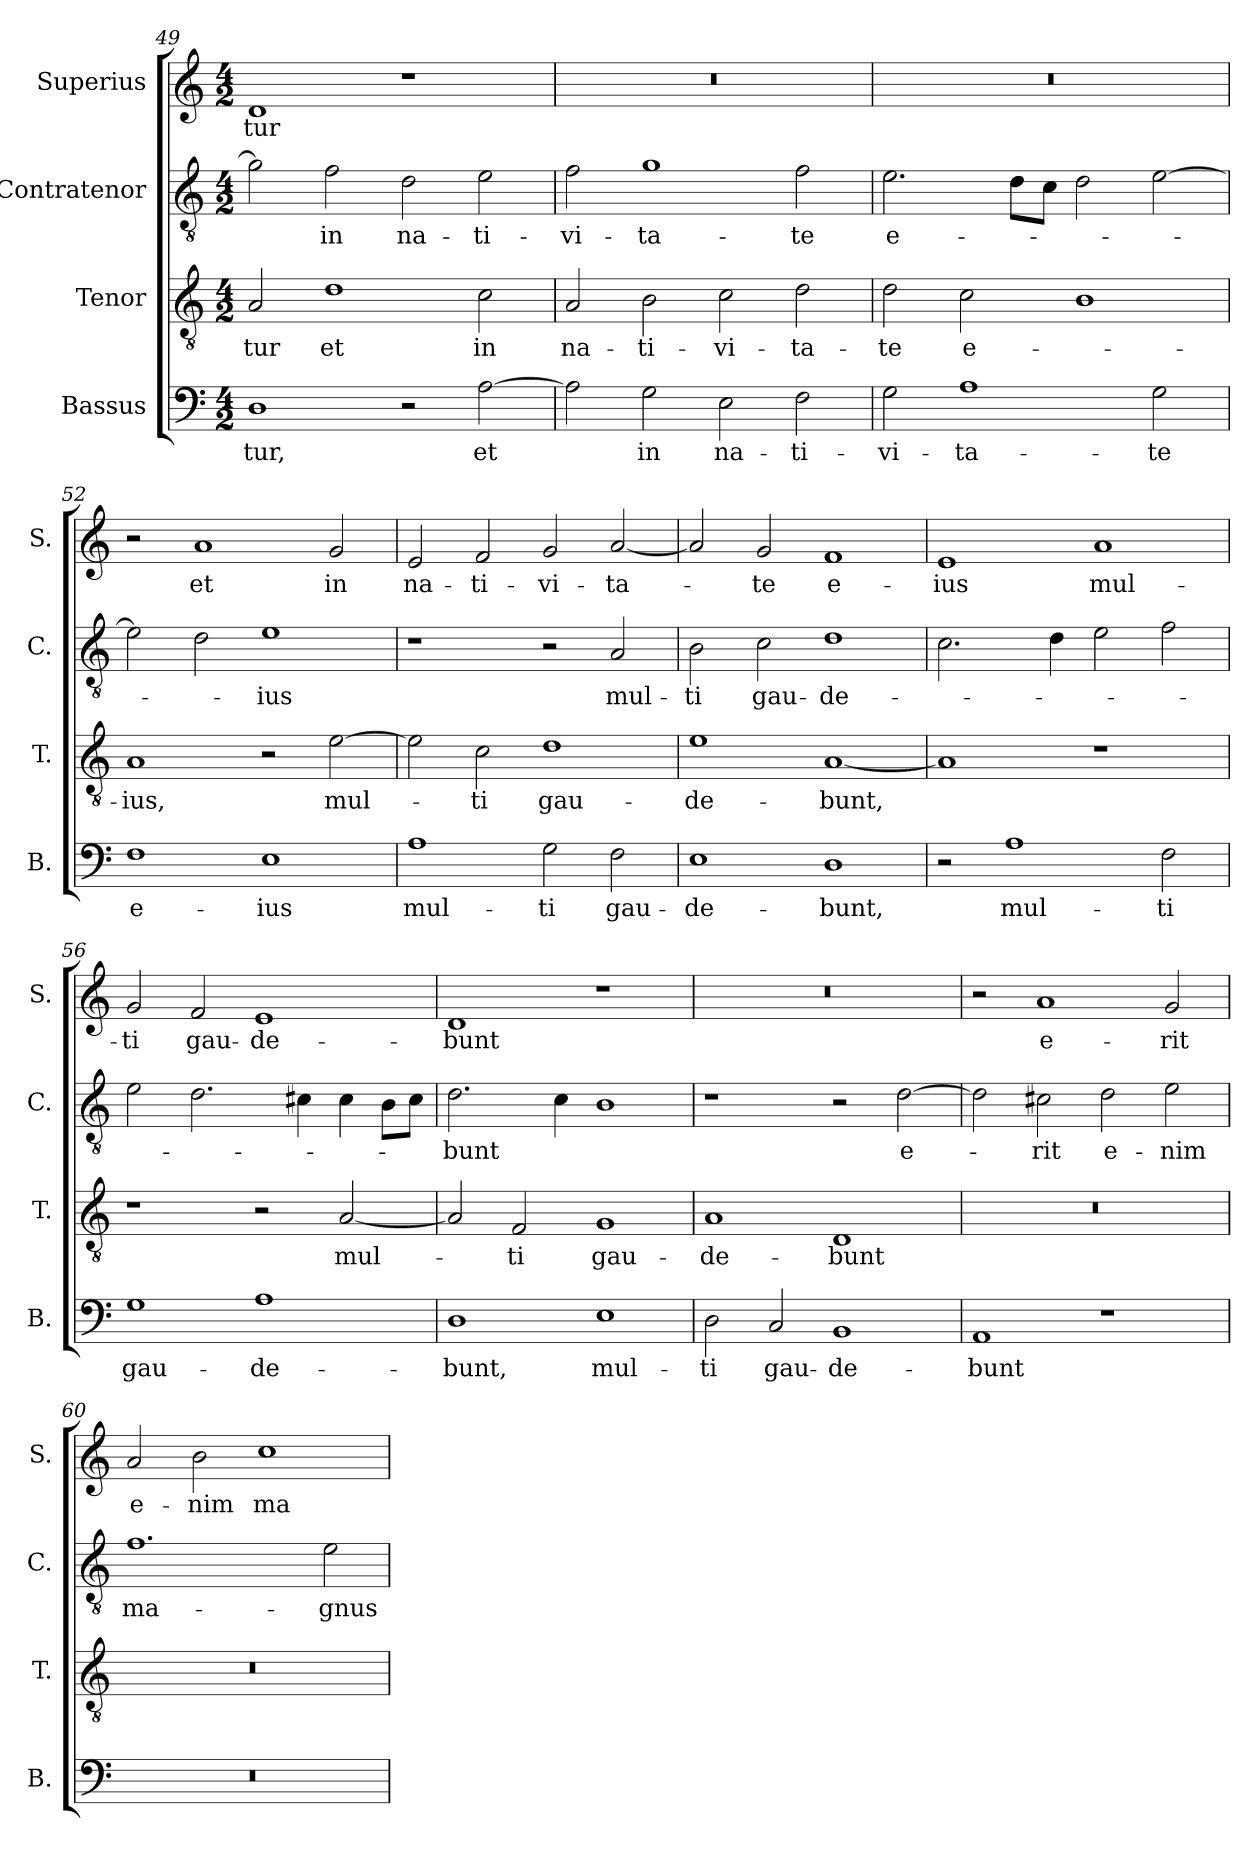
**kern	**text	**kern	**text	**kern	**text	**kern	**text
*part4	*part4	*part3	*part3	*part2	*part2	*part1	*part1
*staff4	*staff4	*staff3	*staff3	*staff2	*staff2	*staff1	*staff1
*I"Bassus	*	*I"Tenor	*	*I"Contratenor	*	*I"Superius	*
*I'B.	*	*I'T.	*	*I'C.	*	*I'S.	*
*clefF4	*	*clefGv2	*	*clefGv2	*	*clefG2	*
*k[]	*	*k[]	*	*k[]	*	*k[]	*
*M4/2	*	*M4/2	*	*M4/2	*	*M4/2	*
=49	=49	=49	=49	=49	=49	=49	=49
!	!LO:LY:b	!	!LO:LY:b	!	!	!	!LO:LY:b
1D	-tur,	2A/	-tur	2g\]	.	1d	-tur
!	!	!	!LO:LY:b	!	!LO:LY:b	!	!
.	.	1d	et	2f\	in	.	.
!	!	!	!	!	!LO:LY:b	!	!
2r	.	.	.	2d\	na-	1r	.
!	!LO:LY:b	!	!LO:LY:b	!	!LO:LY:b	!	!
[2A\	et	2c\	in	2e\	-ti-	.	.
=50	=50	=50	=50	=50	=50	=50	=50
!	!	!	!LO:LY:b	!	!LO:LY:b	!	!
2A\]	.	2A/	na-	2f\	-vi-	0r	.
!	!LO:LY:b	!	!LO:LY:b	!	!LO:LY:b	!	!
2G\	in	2B\	-ti-	1g	-ta-	.	.
!	!LO:LY:b	!	!LO:LY:b	!	!	!	!
2E\	na-	2c\	-vi-	.	.	.	.
!	!LO:LY:b	!	!LO:LY:b	!	!LO:LY:b	!	!
2F\	-ti-	2d\	-ta-	2f\	-te	.	.
!!LO:LB:g=z
=51	=51	=51	=51	=51	=51	=51	=51
!	!LO:LY:b	!	!LO:LY:b	!	!LO:LY:b	!	!
2G\	-vi-	2d\	-te	2.e\	e-	0r	.
!	!LO:LY:b	!	!LO:LY:b	!	!	!	!
1A	-ta-	2c\	e-	.	.	.	.
.	.	.	.	8d\L	.	.	.
.	.	.	.	8c\J	.	.	.
.	.	1B	.	2d\	.	.	.
!	!LO:LY:b	!	!	!	!	!	!
2G\	-te	.	.	[2e\	.	.	.
=52	=52	=52	=52	=52	=52	=52	=52
!	!LO:LY:b	!	!LO:LY:b	!	!	!	!
1F	e-	1A	-ius,	2e\]	.	2r	.
!	!	!	!	!	!	!	!LO:LY:b
.	.	.	.	2d\	.	1a	et
!	!LO:LY:b	!	!	!	!LO:LY:b	!	!
1E	-ius	2r	.	1e	-ius	.	.
!	!	!	!LO:LY:b	!	!	!	!LO:LY:b
.	.	[2e\	mul-	.	.	2g/	in
=53	=53	=53	=53	=53	=53	=53	=53
!	!LO:LY:b	!	!	!	!	!	!LO:LY:b
1A	mul-	2e\]	.	1r	.	2e/	na-
!	!	!	!LO:LY:b	!	!	!	!LO:LY:b
.	.	2c\	-ti	.	.	2f/	-ti-
!	!LO:LY:b	!	!LO:LY:b	!	!	!	!LO:LY:b
2G\	-ti	1d	gau-	2r	.	2g/	-vi-
!	!LO:LY:b	!	!	!	!LO:LY:b	!	!LO:LY:b
2F\	gau-	.	.	2A/	mul-	[2a/	-ta-
=54	=54	=54	=54	=54	=54	=54	=54
!	!LO:LY:b	!	!LO:LY:b	!	!LO:LY:b	!	!
1E	-de-	1e	-de-	2B\	-ti	2a/]	.
!	!	!	!	!	!LO:LY:b	!	!LO:LY:b
.	.	.	.	2c\	gau-	2g/	-te
!	!LO:LY:b	!	!LO:LY:b	!	!LO:LY:b	!	!LO:LY:b
1D	-bunt,	[1A	-bunt,	1d	-de-	1f	e-
=55	=55	=55	=55	=55	=55	=55	=55
!	!	!	!	!	!	!	!LO:LY:b
2r	.	1A]	.	2.c\	.	1e	-ius
!	!LO:LY:b	!	!	!	!	!	!
1A	mul-	.	.	.	.	.	.
.	.	.	.	4d\	.	.	.
!	!	!	!	!	!	!	!LO:LY:b
.	.	1r	.	2e\	.	1a	mul-
!	!LO:LY:b	!	!	!	!	!	!
2F\	-ti	.	.	2f\	.	.	.
!!LO:LB:g=z
=56	=56	=56	=56	=56	=56	=56	=56
!	!LO:LY:b	!	!	!	!	!	!LO:LY:b
1G	gau-	1r	.	2e\	.	2g/	-ti
!	!	!	!	!	!	!	!LO:LY:b
.	.	.	.	2.d\	.	2f/	gau-
!	!LO:LY:b	!	!	!	!	!	!LO:LY:b
1A	de-	2r	.	.	.	1e	-de-
.	.	.	.	4c#X\	.	.	.
!	!	!	!LO:LY:b	!	!	!	!
.	.	[2A/	mul-	4c#\	.	.	.
.	.	.	.	8B\L	.	.	.
.	.	.	.	8c#\J	.	.	.
=57	=57	=57	=57	=57	=57	=57	=57
!	!LO:LY:b	!	!	!	!LO:LY:b	!	!LO:LY:b
1D	-bunt,	2A/]	.	2.d\	-bunt	1d	-bunt
!	!	!	!LO:LY:b	!	!	!	!
.	.	2F/	-ti	.	.	.	.
.	.	.	.	4c\	.	.	.
!	!LO:LY:b	!	!LO:LY:b	!	!	!	!
1E	mul-	1G	gau-	1B	.	1r	.
=58	=58	=58	=58	=58	=58	=58	=58
!	!LO:LY:b	!	!LO:LY:b	!	!	!	!
2D\	-ti	1A	-de-	1r	.	0r	.
!	!LO:LY:b	!	!	!	!	!	!
2C/	gau-	.	.	.	.	.	.
!	!LO:LY:b	!	!LO:LY:b	!	!	!	!
1BB	-de-	1D	-bunt	2r	.	.	.
!	!	!	!	!	!LO:LY:b	!	!
.	.	.	.	[2d\	e-	.	.
=59	=59	=59	=59	=59	=59	=59	=59
!	!LO:LY:b	!	!	!	!	!	!
1AA	-bunt	0r	.	2d\]	.	2r	.
!	!	!	!	!	!LO:LY:b	!	!LO:LY:b
.	.	.	.	2c#X\	-rit	1a	e-
!	!	!	!	!	!LO:LY:b	!	!
1r	.	.	.	2d\	e-	.	.
!	!	!	!	!	!LO:LY:b	!	!LO:LY:b
.	.	.	.	2e\	-nim	2g/	-rit
=60	=60	=60	=60	=60	=60	=60	=60
!	!	!	!	!	!LO:LY:b	!	!LO:LY:b
0r	.	0r	.	1.f	ma-	2a/	e-
!	!	!	!	!	!	!	!LO:LY:b
.	.	.	.	.	.	2b\	-nim
!	!	!	!	!	!	!	!LO:LY:b
.	.	.	.	.	.	1cc	ma-
!	!	!	!	!	!LO:LY:b	!	!
.	.	.	.	2e\	-gnus	.	.
=	=	=	=	=	=	=	=
*-	*-	*-	*-	*-	*-	*-	*-
